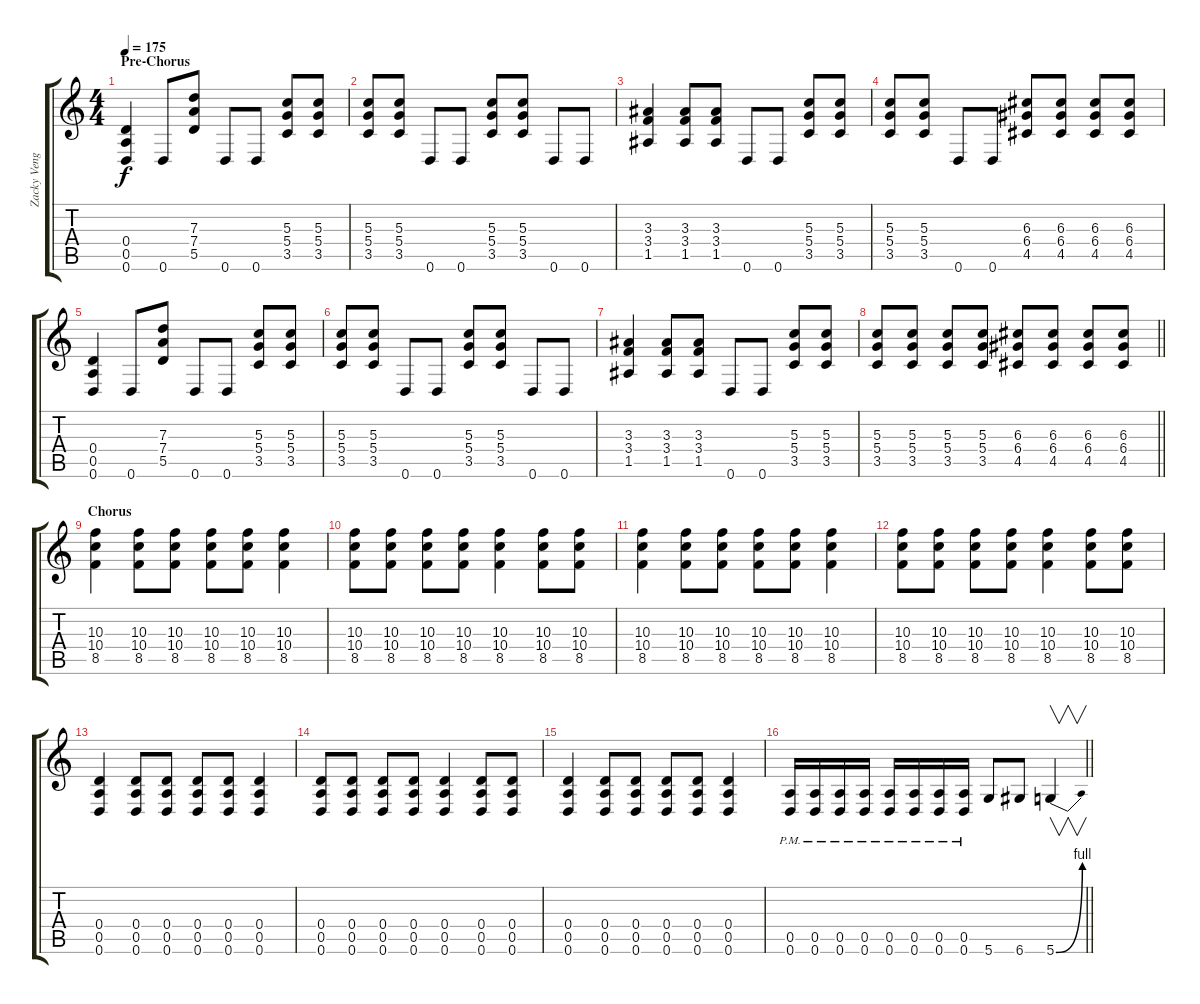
\track ("Zacky Vengeance" "Zacky Veng") {instrument distortionguitar}
\staff {score tabs}
\tuning (E4 B3 G3 D3 A2 D2) {hide}
\ts (4 4)
\section ("" "Pre-Chorus")
\tempo 175
\clef g2
\ks c
(0.4 0.5 0.6).4{dy f} 0.6.8 (7.3 7.4 5.5).8 0.6.8 0.6.8 (5.3 5.4 3.5).8 (5.3 5.4 3.5).8 |
(5.3 5.4 3.5).8 (5.3 5.4 3.5).8 0.6.8 0.6.8 (5.3 5.4 3.5).8 (5.3 5.4 3.5).8 0.6.8 0.6.8 |
(3.3 3.4 1.5).4 (3.3 3.4 1.5).8 (3.3 3.4 1.5).8 0.6.8 0.6.8 (5.3 5.4 3.5).8 (5.3 5.4 3.5).8 |
(5.3 5.4 3.5).8 (5.3 5.4 3.5).8 0.6.8 0.6.8 (6.3 6.4 4.5).8 (6.3 6.4 4.5).8 (6.3 6.4 4.5).8 (6.3 6.4 4.5).8 |
(0.4 0.5 0.6).4 0.6.8 (7.3 7.4 5.5).8 0.6.8 0.6.8 (5.3 5.4 3.5).8 (5.3 5.4 3.5).8 |
(5.3 5.4 3.5).8 (5.3 5.4 3.5).8 0.6.8 0.6.8 (5.3 5.4 3.5).8 (5.3 5.4 3.5).8 0.6.8 0.6.8 |
(3.3 3.4 1.5).4 (3.3 3.4 1.5).8 (3.3 3.4 1.5).8 0.6.8 0.6.8 (5.3 5.4 3.5).8 (5.3 5.4 3.5).8 |
\barLineRight lightlight
(5.3 5.4 3.5).8 (5.3 5.4 3.5).8 (5.3 5.4 3.5).8 (5.3 5.4 3.5).8 (6.3 6.4 4.5).8 (6.3 6.4 4.5).8 (6.3 6.4 4.5).8 (6.3 6.4 4.5).8 |
\section ("" "Chorus")
(10.3 10.4 8.5).4 (10.3 10.4 8.5).8 (10.3 10.4 8.5).8 (10.3 10.4 8.5).8 (10.3 10.4 8.5).8 (10.3 10.4 8.5).4 |
(10.3 10.4 8.5).8 (10.3 10.4 8.5).8 (10.3 10.4 8.5).8 (10.3 10.4 8.5).8 (10.3 10.4 8.5).4 (10.3 10.4 8.5).8 (10.3 10.4 8.5).8 |
(10.3 10.4 8.5).4 (10.3 10.4 8.5).8 (10.3 10.4 8.5).8 (10.3 10.4 8.5).8 (10.3 10.4 8.5).8 (10.3 10.4 8.5).4 |
(10.3 10.4 8.5).8 (10.3 10.4 8.5).8 (10.3 10.4 8.5).8 (10.3 10.4 8.5).8 (10.3 10.4 8.5).4 (10.3 10.4 8.5).8 (10.3 10.4 8.5).8 |
(0.4 0.5 0.6).4 (0.4 0.5 0.6).8 (0.4 0.5 0.6).8 (0.4 0.5 0.6).8 (0.4 0.5 0.6).8 (0.4 0.5 0.6).4 |
(0.4 0.5 0.6).8 (0.4 0.5 0.6).8 (0.4 0.5 0.6).8 (0.4 0.5 0.6).8 (0.4 0.5 0.6).4 (0.4 0.5 0.6).8 (0.4 0.5 0.6).8 |
(0.4 0.5 0.6).4 (0.4 0.5 0.6).8 (0.4 0.5 0.6).8 (0.4 0.5 0.6).8 (0.4 0.5 0.6).8 (0.4 0.5 0.6).4 |
\barLineRight lightlight
(0.5{pm} 0.6{pm}).16 (0.5{pm} 0.6{pm}).16 (0.5{pm} 0.6{pm}).16 (0.5{pm} 0.6{pm}).16 (0.5{pm} 0.6{pm}).16 (0.5{pm} 0.6{pm}).16 (0.5{pm} 0.6{pm}).16 (0.5{pm} 0.6{pm}).16 5.6.8 6.6.8 5.6{be (bend 0 0 60 4)}.4{v}
